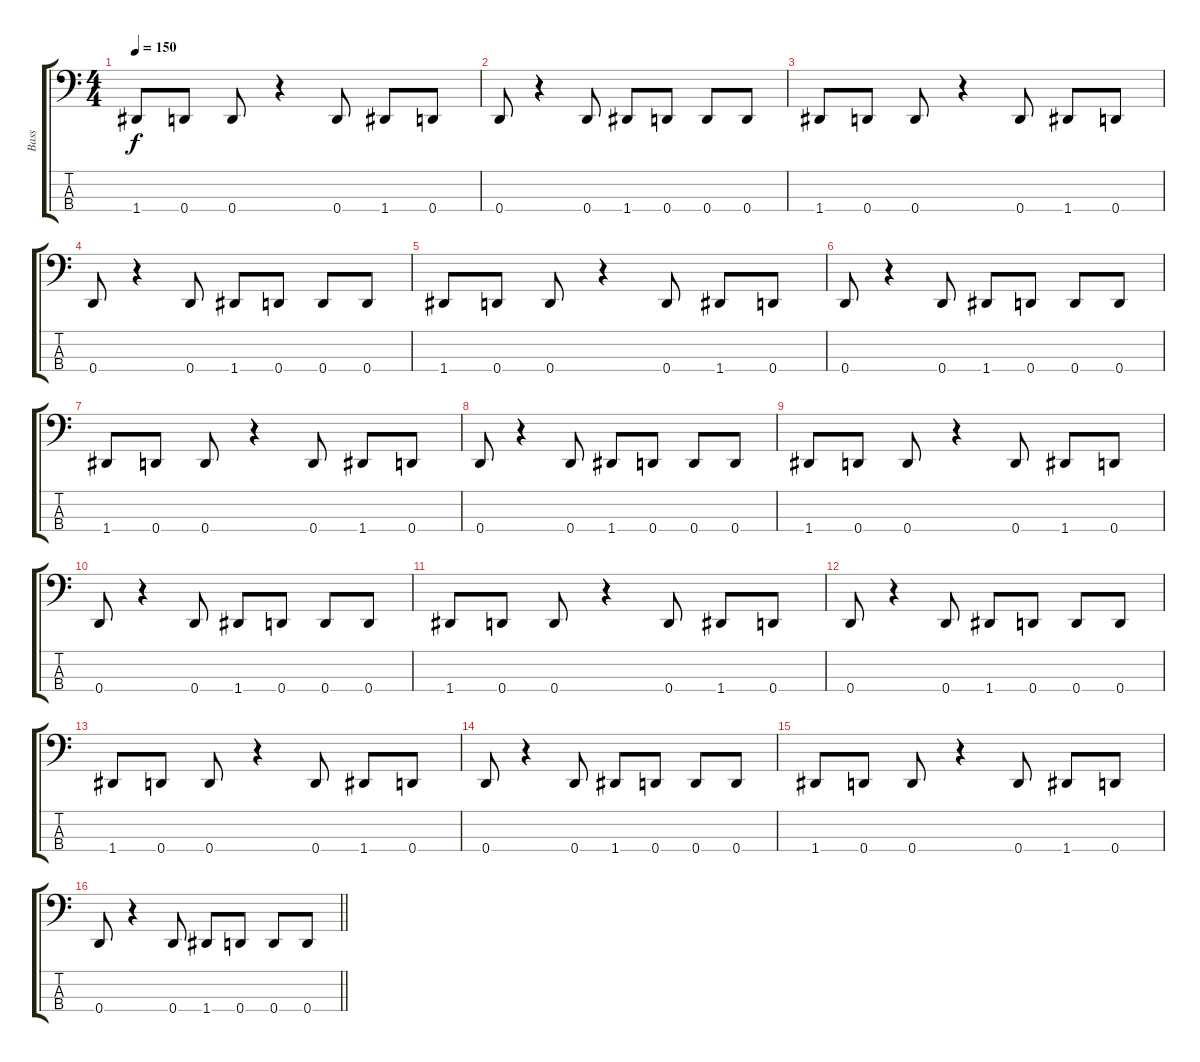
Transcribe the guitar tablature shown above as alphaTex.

\track ("Bass" "Bass") {instrument electricbassfinger}
\staff {score tabs}
\tuning (G2 D2 A1 D1) {hide}
\ts (4 4)
\tempo 150
\clef f4
\ks c
1.4.8{dy f} 0.4.8 0.4.8 r.4 0.4.8 1.4.8 0.4.8 |
0.4.8 r.4 0.4.8 1.4.8 0.4.8 0.4.8 0.4.8 |
1.4.8 0.4.8 0.4.8 r.4 0.4.8 1.4.8 0.4.8 |
0.4.8 r.4 0.4.8 1.4.8 0.4.8 0.4.8 0.4.8 |
1.4.8 0.4.8 0.4.8 r.4 0.4.8 1.4.8 0.4.8 |
0.4.8 r.4 0.4.8 1.4.8 0.4.8 0.4.8 0.4.8 |
1.4.8 0.4.8 0.4.8 r.4 0.4.8 1.4.8 0.4.8 |
0.4.8 r.4 0.4.8 1.4.8 0.4.8 0.4.8 0.4.8 |
1.4.8 0.4.8 0.4.8 r.4 0.4.8 1.4.8 0.4.8 |
0.4.8 r.4 0.4.8 1.4.8 0.4.8 0.4.8 0.4.8 |
1.4.8 0.4.8 0.4.8 r.4 0.4.8 1.4.8 0.4.8 |
0.4.8 r.4 0.4.8 1.4.8 0.4.8 0.4.8 0.4.8 |
1.4.8 0.4.8 0.4.8 r.4 0.4.8 1.4.8 0.4.8 |
0.4.8 r.4 0.4.8 1.4.8 0.4.8 0.4.8 0.4.8 |
1.4.8 0.4.8 0.4.8 r.4 0.4.8 1.4.8 0.4.8 |
\barLineRight lightlight
0.4.8 r.4 0.4.8 1.4.8 0.4.8 0.4.8 0.4.8
